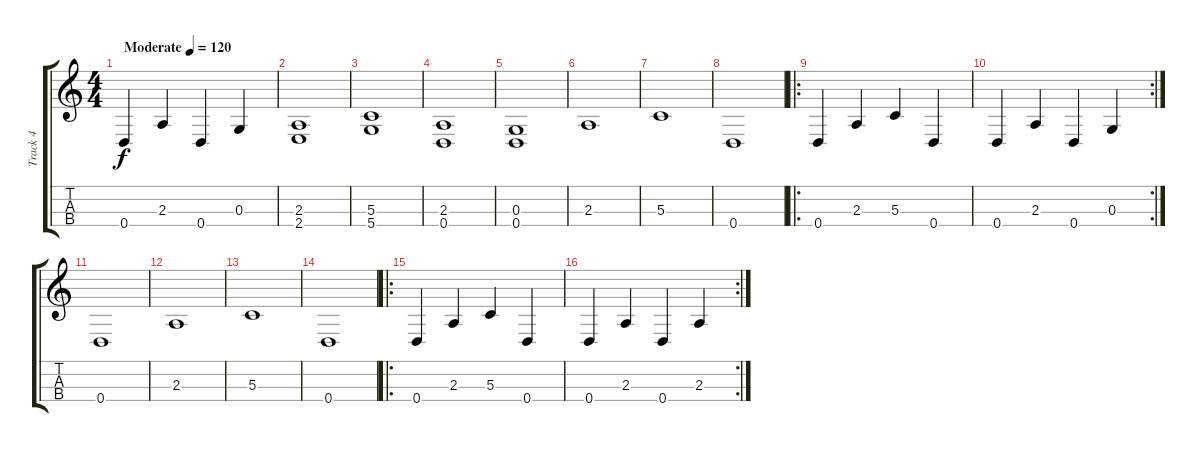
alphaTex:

\track ("Track 4" "Track 4") {instrument choiraahs}
\staff {score tabs}
\tuning (E4 B3 G3 D3) {hide}
\ts (4 4)
\tempo (120 "Moderate")
\clef g2
\ks c
0.4.4{dy f instrument choiraahs} 2.3.4 0.4.4 0.3.4 |
(2.3 2.4).1 |
(5.3 5.4).1 |
(2.3 0.4).1 |
(0.3 0.4).1 |
2.3.1 |
5.3.1 |
0.4.1 |
\ro
0.4.4 2.3.4 5.3.4 0.4.4 |
\rc 2
0.4.4 2.3.4 0.4.4 0.3.4 |
0.4.1 |
2.3.1 |
5.3.1 |
0.4.1 |
\ro
0.4.4 2.3.4 5.3.4 0.4.4 |
\rc 2
0.4.4 2.3.4 0.4.4 2.3.4
